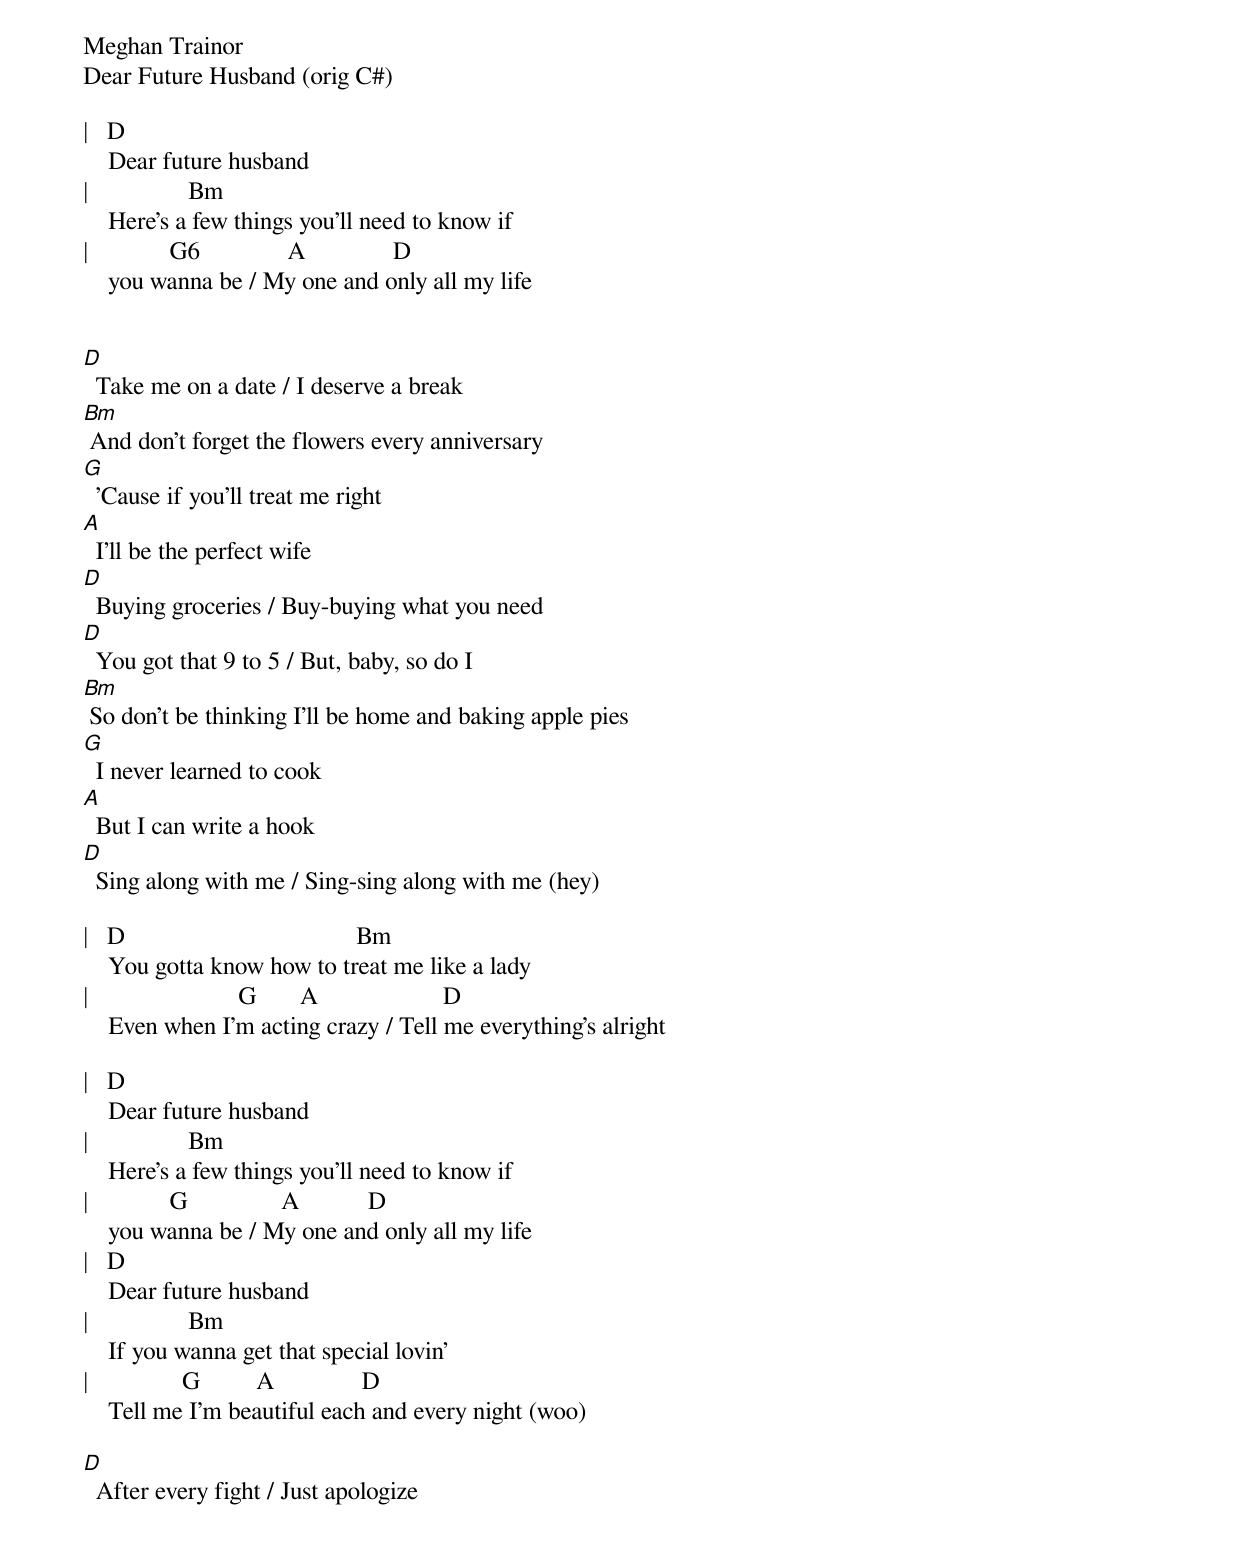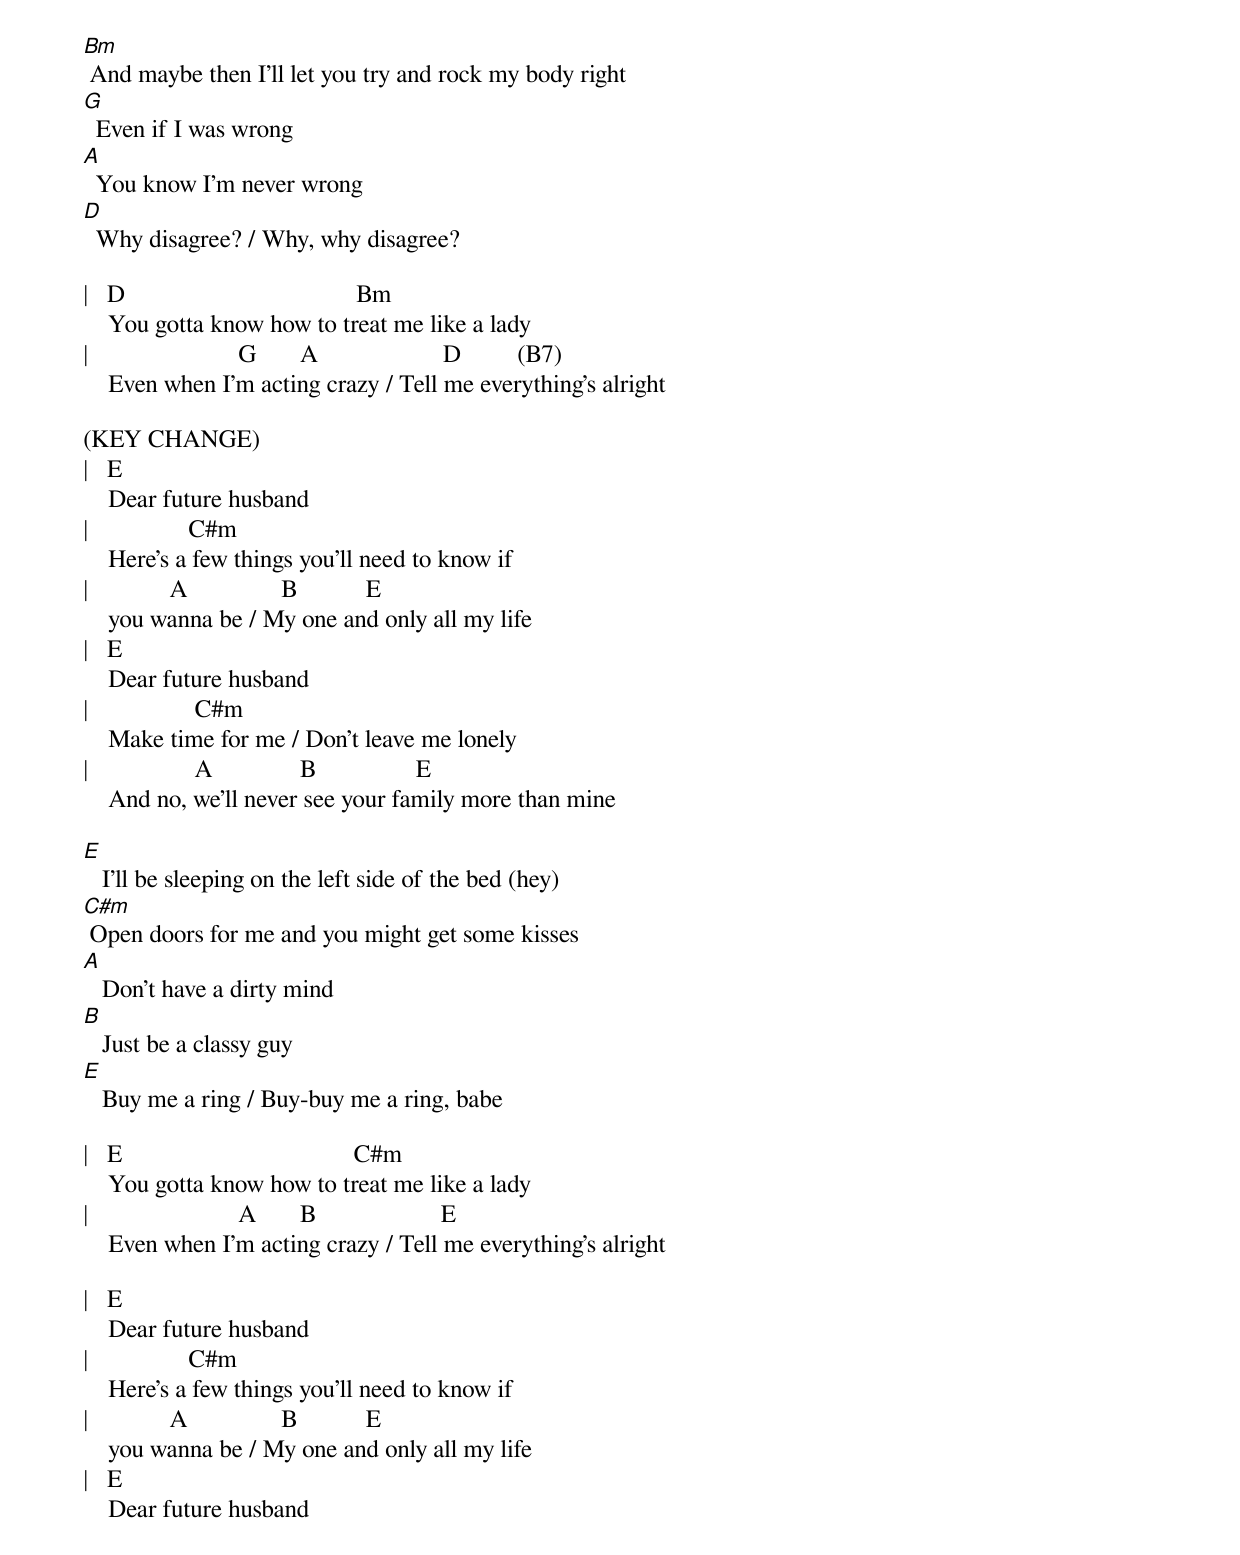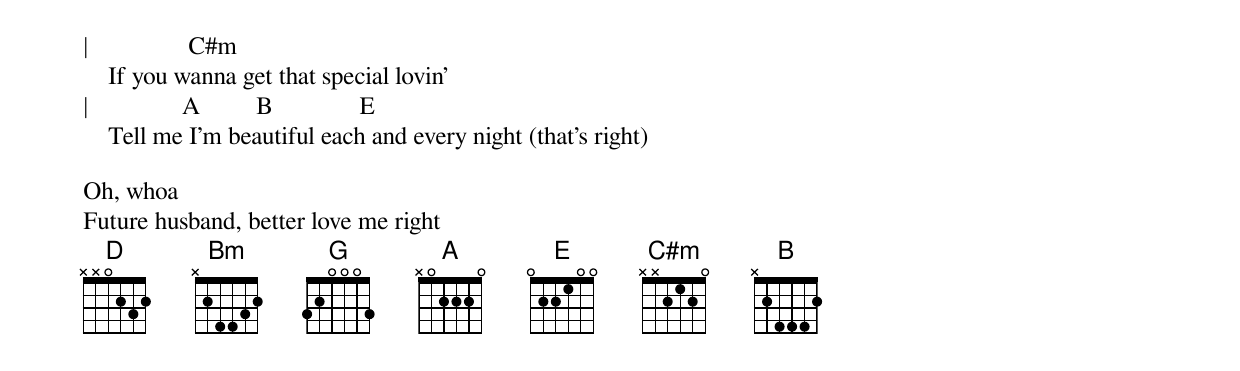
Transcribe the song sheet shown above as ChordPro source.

Meghan Trainor
Dear Future Husband (orig C#)

|   D
    Dear future husband
|                Bm
    Here's a few things you'll need to know if
|             G6              A              D
    you wanna be / My one and only all my life


[D]  Take me on a date / I deserve a break
[Bm] And don't forget the flowers every anniversary
[G]  'Cause if you'll treat me right
[A]  I'll be the perfect wife
[D]  Buying groceries / Buy-buying what you need
[D]  You got that 9 to 5 / But, baby, so do I
[Bm] So don't be thinking I'll be home and baking apple pies
[G]  I never learned to cook
[A]  But I can write a hook
[D]  Sing along with me / Sing-sing along with me (hey)

|   D                                     Bm
    You gotta know how to treat me like a lady
|                        G       A                    D
    Even when I'm acting crazy / Tell me everything's alright

|   D
    Dear future husband
|                Bm
    Here's a few things you'll need to know if
|             G               A           D
    you wanna be / My one and only all my life
|   D
    Dear future husband
|                Bm
    If you wanna get that special lovin'
|               G         A              D
    Tell me I'm beautiful each and every night (woo)

[D]  After every fight / Just apologize
[Bm] And maybe then I'll let you try and rock my body right
[G]  Even if I was wrong
[A]  You know I'm never wrong
[D]  Why disagree? / Why, why disagree?

|   D                                     Bm
    You gotta know how to treat me like a lady
|                        G       A                    D         (B7)
    Even when I'm acting crazy / Tell me everything's alright

(KEY CHANGE)
|   E
    Dear future husband
|                C#m
    Here's a few things you'll need to know if
|             A               B           E
    you wanna be / My one and only all my life
|   E
    Dear future husband
|                 C#m
    Make time for me / Don't leave me lonely
|                 A              B                E
    And no, we'll never see your family more than mine

[E]   I'll be sleeping on the left side of the bed (hey)
[C#m] Open doors for me and you might get some kisses
[A]   Don't have a dirty mind
[B]   Just be a classy guy
[E]   Buy me a ring / Buy-buy me a ring, babe

|   E                                     C#m
    You gotta know how to treat me like a lady
|                        A       B                    E
    Even when I'm acting crazy / Tell me everything's alright

|   E
    Dear future husband
|                C#m
    Here's a few things you'll need to know if
|             A               B           E
    you wanna be / My one and only all my life
|   E
    Dear future husband
|                C#m
    If you wanna get that special lovin'
|               A         B              E
    Tell me I'm beautiful each and every night (that's right)

Oh, whoa
Future husband, better love me right
